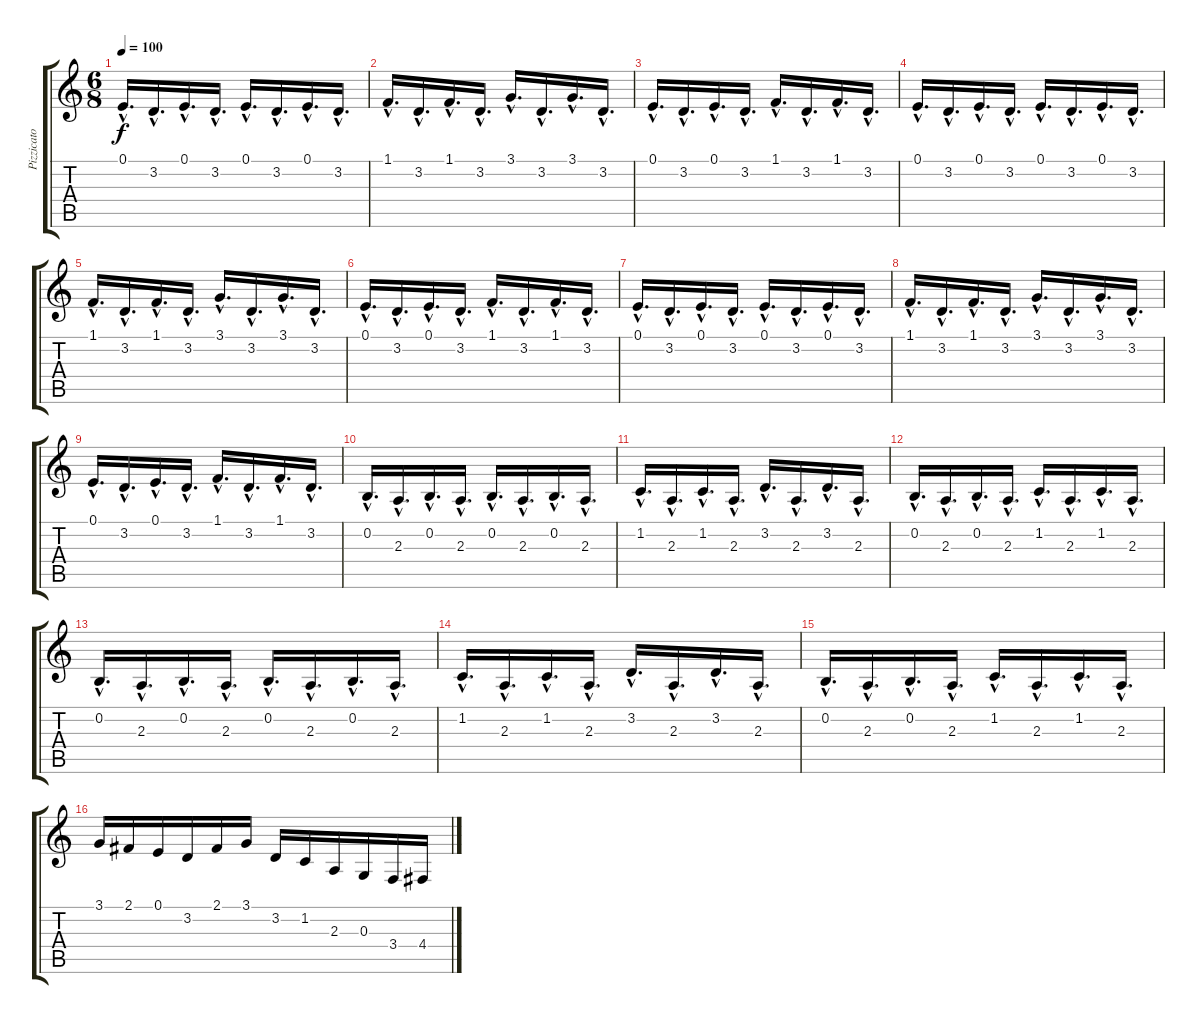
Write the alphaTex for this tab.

\track ("Pizzicato Strings" "Pizzicato ") {instrument pizzicatostrings}
\staff {score tabs}
\tuning (E4 B3 G3 D3 A2 E2) {hide}
\ts (6 8)
\tempo 100
\clef g2
\ks c
0.1{hac}.16{d dy f} 3.2{hac}.16{d} 0.1{hac}.16{d} 3.2{hac}.16{d} 0.1{hac}.16{d} 3.2{hac}.16{d} 0.1{hac}.16{d} 3.2{hac}.16{d} |
1.1{hac}.16{d} 3.2{hac}.16{d} 1.1{hac}.16{d} 3.2{hac}.16{d} 3.1{hac}.16{d} 3.2{hac}.16{d} 3.1{hac}.16{d} 3.2{hac}.16{d} |
0.1{hac}.16{d} 3.2{hac}.16{d} 0.1{hac}.16{d} 3.2{hac}.16{d} 1.1{hac}.16{d} 3.2{hac}.16{d} 1.1{hac}.16{d} 3.2{hac}.16{d} |
0.1{hac}.16{d} 3.2{hac}.16{d} 0.1{hac}.16{d} 3.2{hac}.16{d} 0.1{hac}.16{d} 3.2{hac}.16{d} 0.1{hac}.16{d} 3.2{hac}.16{d} |
1.1{hac}.16{d} 3.2{hac}.16{d} 1.1{hac}.16{d} 3.2{hac}.16{d} 3.1{hac}.16{d} 3.2{hac}.16{d} 3.1{hac}.16{d} 3.2{hac}.16{d} |
0.1{hac}.16{d} 3.2{hac}.16{d} 0.1{hac}.16{d} 3.2{hac}.16{d} 1.1{hac}.16{d} 3.2{hac}.16{d} 1.1{hac}.16{d} 3.2{hac}.16{d} |
0.1{hac}.16{d} 3.2{hac}.16{d} 0.1{hac}.16{d} 3.2{hac}.16{d} 0.1{hac}.16{d} 3.2{hac}.16{d} 0.1{hac}.16{d} 3.2{hac}.16{d} |
1.1{hac}.16{d} 3.2{hac}.16{d} 1.1{hac}.16{d} 3.2{hac}.16{d} 3.1{hac}.16{d} 3.2{hac}.16{d} 3.1{hac}.16{d} 3.2{hac}.16{d} |
0.1{hac}.16{d} 3.2{hac}.16{d} 0.1{hac}.16{d} 3.2{hac}.16{d} 1.1{hac}.16{d} 3.2{hac}.16{d} 1.1{hac}.16{d} 3.2{hac}.16{d} |
0.2{hac}.16{d} 2.3{hac}.16{d} 0.2{hac}.16{d} 2.3{hac}.16{d} 0.2{hac}.16{d} 2.3{hac}.16{d} 0.2{hac}.16{d} 2.3{hac}.16{d} |
1.2{hac}.16{d} 2.3{hac}.16{d} 1.2{hac}.16{d} 2.3{hac}.16{d} 3.2{hac}.16{d} 2.3{hac}.16{d} 3.2{hac}.16{d} 2.3{hac}.16{d} |
0.2{hac}.16{d} 2.3{hac}.16{d} 0.2{hac}.16{d} 2.3{hac}.16{d} 1.2{hac}.16{d} 2.3{hac}.16{d} 1.2{hac}.16{d} 2.3{hac}.16{d} |
0.2{hac}.16{d} 2.3{hac}.16{d} 0.2{hac}.16{d} 2.3{hac}.16{d} 0.2{hac}.16{d} 2.3{hac}.16{d} 0.2{hac}.16{d} 2.3{hac}.16{d} |
1.2{hac}.16{d} 2.3{hac}.16{d} 1.2{hac}.16{d} 2.3{hac}.16{d} 3.2{hac}.16{d} 2.3{hac}.16{d} 3.2{hac}.16{d} 2.3{hac}.16{d} |
0.2{hac}.16{d} 2.3{hac}.16{d} 0.2{hac}.16{d} 2.3{hac}.16{d} 1.2{hac}.16{d} 2.3{hac}.16{d} 1.2{hac}.16{d} 2.3{hac}.16{d} |
3.1.16{volume 16} 2.1.16 0.1.16 3.2.16 2.1.16 3.1.16 3.2.16 1.2.16 2.3.16 0.3.16 3.4.16 4.4.16
